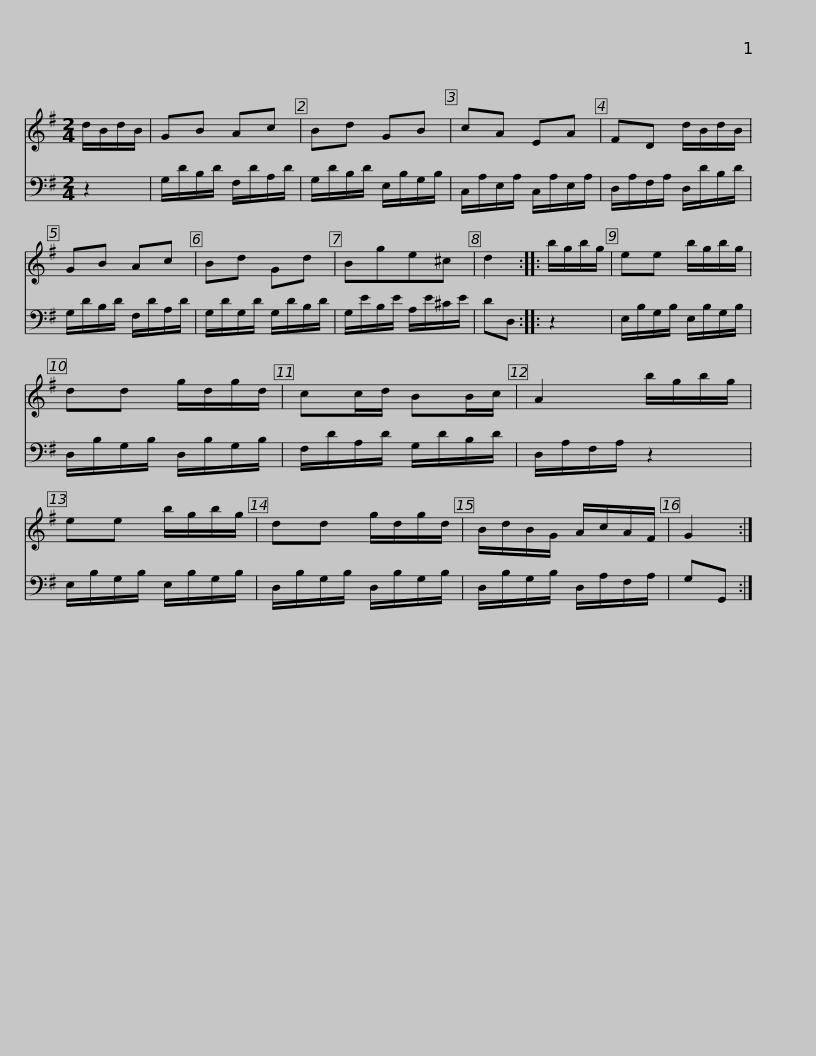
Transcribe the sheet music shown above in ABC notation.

X:1
%%score 1 2
L:1/8
M:2/4
I:linebreak $
K:G
V:1 treble
V:2 bass
V:1
 d/B/d/B/ | GB Ac | Bd GB | cA EA | FD d/B/d/B/ | %5
 GB Ac |$ Bd Gd | Bge^c | d2 :: b/g/b/g/ | %10
 ee b/g/b/g/ | dd g/d/g/d/ |$ cc/d/ BB/c/ | A2 b/g/b/g/ | ee b/g/b/g/ | %15
 dd g/d/g/d/ | B/d/B/G/ A/c/A/F/ | G2 :| %18
V:2
 z2 | G,/D/B,/D/ F,/D/A,/D/ | G,/D/B,/D/ E,/B,/G,/B,/ | C,/A,/E,/A,/ C,/A,/E,/A,/ | D,/A,/F,/A,/ D,/D/B,/D/ | %5
 G,/D/B,/D/ F,/D/A,/D/ |$ G,/D/G,/D/ G,/D/B,/D/ | G,/E/B,/E/ A,/E/^C/E/ | DD, :: z2 | %10
 E,/B,/G,/B,/ E,/B,/G,/B,/ | D,/B,/G,/B,/ D,/B,/G,/B,/ |$ F,/D/A,/D/ G,/D/B,/D/ | D,/A,/F,/A,/ z2 | E,/B,/G,/B,/ E,/B,/G,/B,/ | %15
 D,/B,/G,/B,/ D,/B,/G,/B,/ | D,/B,/G,/B,/ D,/A,/F,/A,/ | G,G,, :| %18
